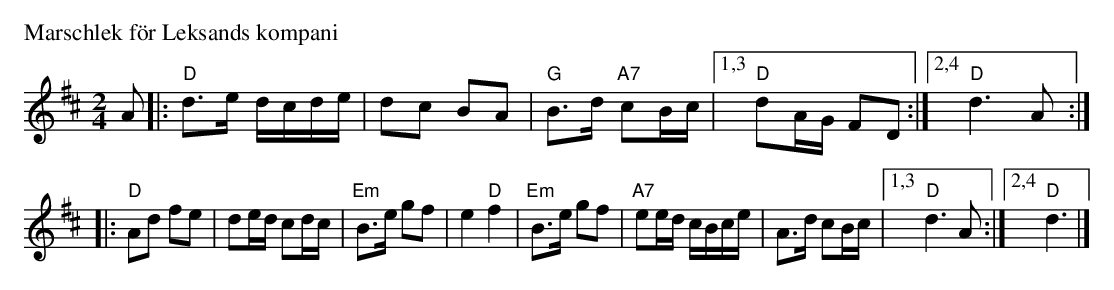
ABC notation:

X:1
P: Marschlek f\"or Leksands kompani
M: 2/4
L: 1/16
K: D
A2  \
|: "D"d3e dcde | d2c2 B2A2 | "G"B3d "A7"c2Bc |1,3 "D"d2AG F2D2 :|2,4 "D"d6 A2 :|
|: "D"A2d2 f2e2 | d2ed c2dc | "Em"B3e g2f2 | e4 "D"f4 \
| "Em"B3e g2f2 | "A7"e2ed cBce | A3d c2Bc |1,3 "D"d6 A2 :|2,4 "D"d6 |]
